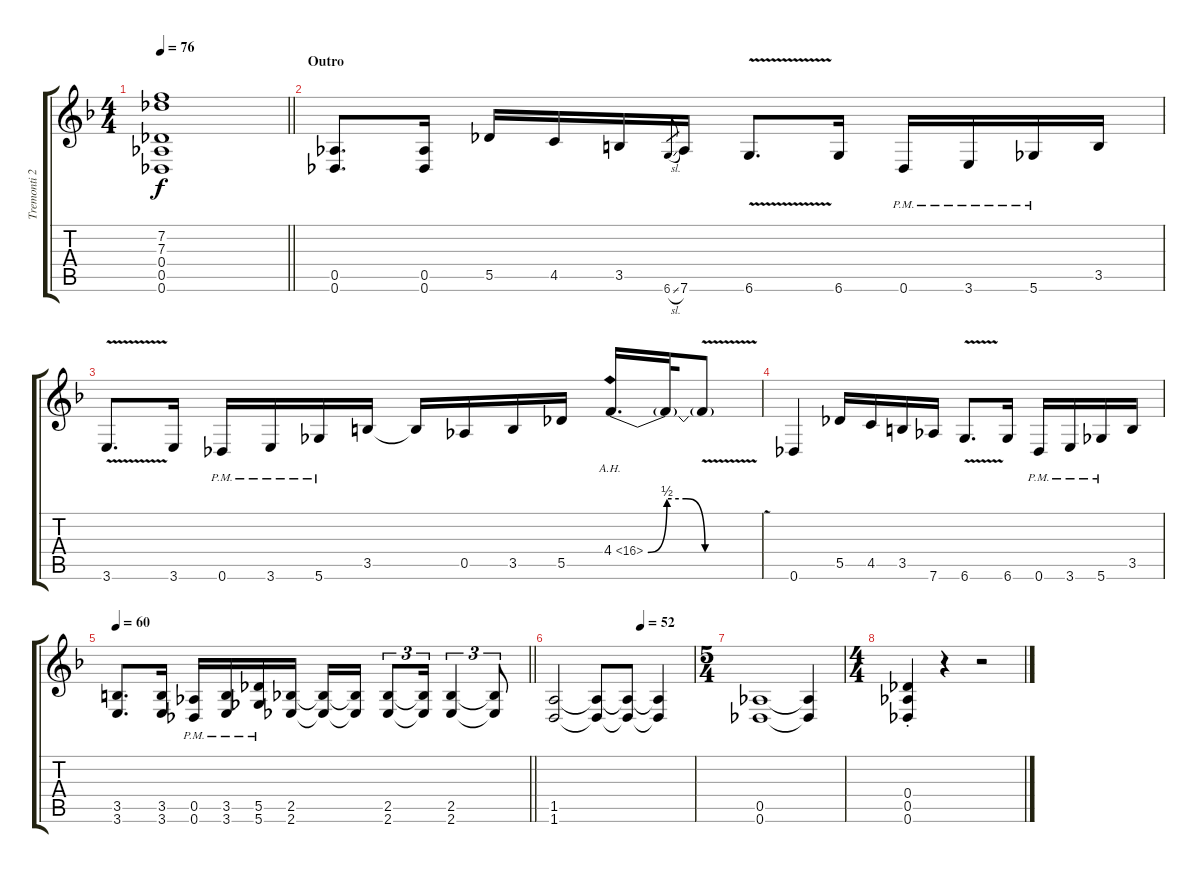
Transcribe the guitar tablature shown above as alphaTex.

\track ("Tremonti 2" "Tremonti 2") {instrument overdrivenguitar}
\staff {score tabs}
\tuning (Eb4 Bb3 Gb3 Db3 Ab2 Db2) {hide}
\ts (4 4)
\tempo 76
\clef g2
\barLineRight lightlight
\ks f
(7.2 7.3 0.4 0.5 0.6).1{dy f} |
\section ("" "Outro")
(0.5 0.6).8{d} (0.5 0.6).16 5.5.16 4.5.16 3.5.16 6.6{sl}.8{gr} 7.6.16 6.6{v}.8{d} 6.6.16 0.6{pm}.16 3.6{pm}.16 5.6{pm}.16 3.5.16 |
3.6{v}.8{d} 3.6.16 0.6{pm}.16 3.6{pm}.16 5.6{pm}.16 3.5.16 3.5{t}.16 0.5.16 3.5.16 5.5.16 4.4{be (custom 0 0 10 2 20 2 30 0 60 0) ah 12}.16{d} 4.4{t}.32 4.4{v t}.8 |
0.6.4 5.5.16 4.5.16 3.5.16 7.6.16 6.6{v}.8{d} 6.6.16 0.6{pm}.16 3.6{pm}.16 5.6{pm}.16 3.5.16 |
\tempo 60
\barLineRight lightlight
(3.5 3.6).8{d} (3.5 3.6).16 (0.5{pm} 0.6{pm}).16 (3.5{pm} 3.6{pm}).16 (5.5{pm} 5.6{pm}).16 (2.5 2.6).16 (2.5{t} 2.6{t}).16 (2.5{t} 2.6{t}).16 (2.5 2.6).8{tu (3 2)} (2.5{t} 2.6{t}).16{tu (3 2)} (2.5 2.6).4{tu (3 2)} (2.5{t} 2.6{t}).8{tu (3 2)} |
\tempo (52 0.625)
(1.5 1.6).2 (1.5{t} 1.6{t}).8 (1.5{t} 1.6{t}).8 (1.5{t} 1.6{t}).4 |
\ts (5 4)
(0.5 0.6).1 (0.5{t} 0.6{t}).4 |
\ts (4 4)
(0.4{st} 0.5{st} 0.6{st}).4 r.4 r.2
